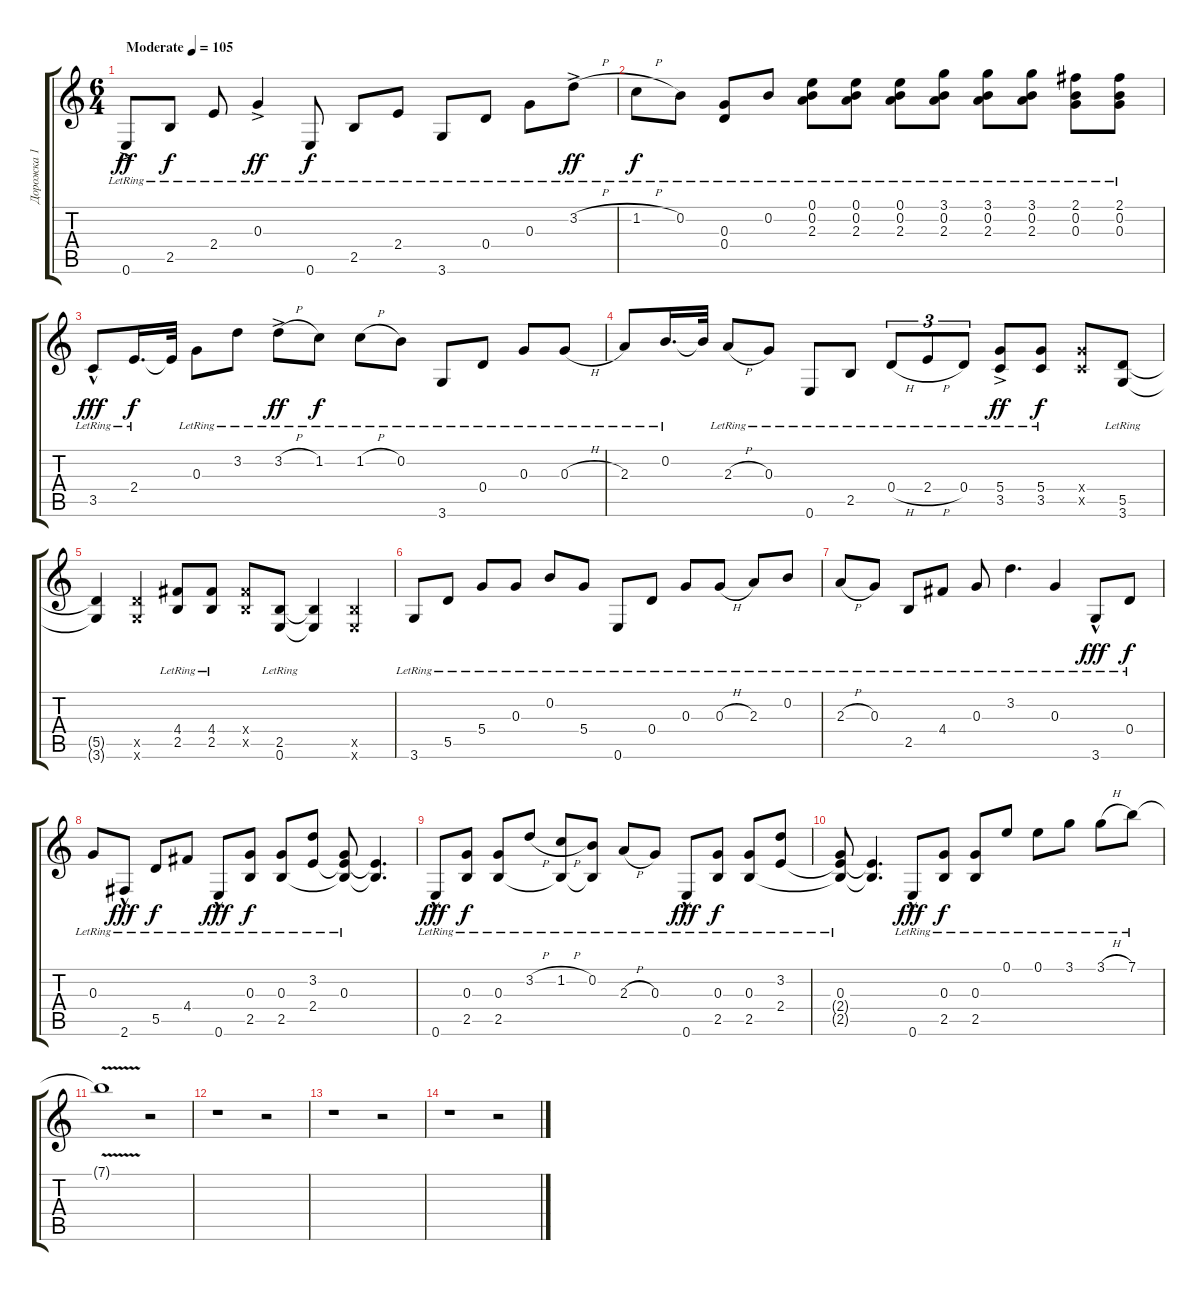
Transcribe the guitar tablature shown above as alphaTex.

\track ("Дорожка 1" "Дорожка 1") {instrument acousticguitarsteel}
\staff {score tabs}
\tuning (E4 B3 G3 D3 A2 E2) {hide}
\ts (6 4)
\tempo (105 "Moderate")
\clef g2
\ks c
0.6{ac lr}.8{dy ff instrument acousticguitarsteel} 2.5{lr}.8{dy f} 2.4{lr}.8 0.3{ac lr}.4{dy ff} 0.6{lr}.8{dy f} 2.5{lr}.8 2.4{lr}.8 3.6{lr}.8 0.4{lr}.8 0.3{lr}.8 3.2{h ac lr}.8{dy ff} |
1.2{h lr}.8{dy f} 0.2{lr}.8 (0.3{lr} 0.4{lr}).8 0.2{lr}.8 (0.1{lr} 0.2{lr} 2.3{lr}).8 (0.1{lr} 0.2{lr} 2.3{lr}).8 (0.1{lr} 0.2{lr} 2.3{lr}).8 (3.1{lr} 0.2{lr} 2.3{lr}).8 (3.1{lr} 0.2{lr} 2.3{lr}).8 (3.1{lr} 0.2{lr} 2.3{lr}).8 (2.1{lr} 0.2{lr} 0.3{lr}).8 (2.1{lr} 0.2{lr} 0.3{lr}).8 |
3.5{hac lr}.8{dy fff} 2.4{lr}.16{d dy f} 2.4{t}.32 0.3{lr}.8 3.2{lr}.8 3.2{h ac lr}.8{dy ff} 1.2{lr}.8{dy f} 1.2{h lr}.8 0.2{lr}.8 3.6{lr}.8 0.4{lr}.8 0.3{lr}.8 0.3{h lr}.8 |
2.3{lr}.8 0.2{lr}.16{d} 0.2{t}.32 2.3{h lr}.8 0.3{lr}.8 0.6{lr}.8 2.5{lr}.8 0.4{h lr}.8{tu (3 2)} 2.4{h lr}.8{tu (3 2)} 0.4{lr}.8{tu (3 2)} (5.4{ac lr} 3.5{ac lr}).8{dy ff} (5.4{lr} 3.5{lr}).8{dy f} (5.4{x} 3.5{x}).8 (5.5{lr} 3.6{lr}).8 |
(5.5{t} 3.6{t}).4 (5.5{x} 3.6{x}).4 (4.4{lr} 2.5{lr}).8 (4.4{lr} 2.5{lr}).8 (4.4{x} 2.5{x}).8 (2.5{lr} 0.6{lr}).8 (2.5{t} 0.6{t}).4 (2.5{x} 0.6{x}).4 |
3.6{lr}.8 5.5{lr}.8 5.4{lr}.8 0.3{lr}.8 0.2{lr}.8 5.4{lr}.8 0.6{lr}.8 0.4{lr}.8 0.3{lr}.8 0.3{h lr}.8 2.3{lr}.8 0.2{lr}.8 |
2.3{h lr}.8 0.3{lr}.8 2.5{lr}.8 4.4{lr}.8 0.3{lr}.8 3.2{lr}.4{d} 0.3{lr}.4 3.6{hac lr}.8{dy fff} 0.4{lr}.8{dy f} |
0.3{lr}.8 2.6{hac lr}.8{dy fff} 5.5{lr}.8{dy f} 4.4{lr}.8 0.6{hac lr}.8{dy fff} (0.3{lr} 2.5{lr}).8{dy f} (0.3{lr} 2.5{lr}).8 (3.2{lr} 2.4{lr}).8 (0.3{lr} 2.4{t} 2.5{t}).8 (2.4{t} 2.5{t}).4{d} |
0.6{hac lr}.8{dy fff} (0.3{lr} 2.5{lr}).8{dy f} (0.3{lr} 2.5{lr}).8 3.2{h lr}.8 (1.2{h lr} 2.5{t}).8 (0.2{lr} 2.5{t}).8 2.3{h lr}.8 0.3{lr}.8 0.6{hac lr}.8{dy fff} (0.3{lr} 2.5{lr}).8{dy f} (0.3{lr} 2.5{lr}).8 (3.2{lr} 2.4{lr}).8 |
(0.3{lr} 2.4{t} 2.5{t}).8 (2.4{t} 2.5{t}).4{d} 0.6{hac lr}.8{dy fff} (0.3{lr} 2.5{lr}).8{dy f} (0.3{lr} 2.5{lr}).8 0.1{lr}.8 0.1{lr}.8 3.1{lr}.8 3.1{h lr}.8 7.1{lr}.8 |
7.1{v t}.1 r.2 |
r.1 r.2 |
r.1 r.2 |
r.1 r.2
